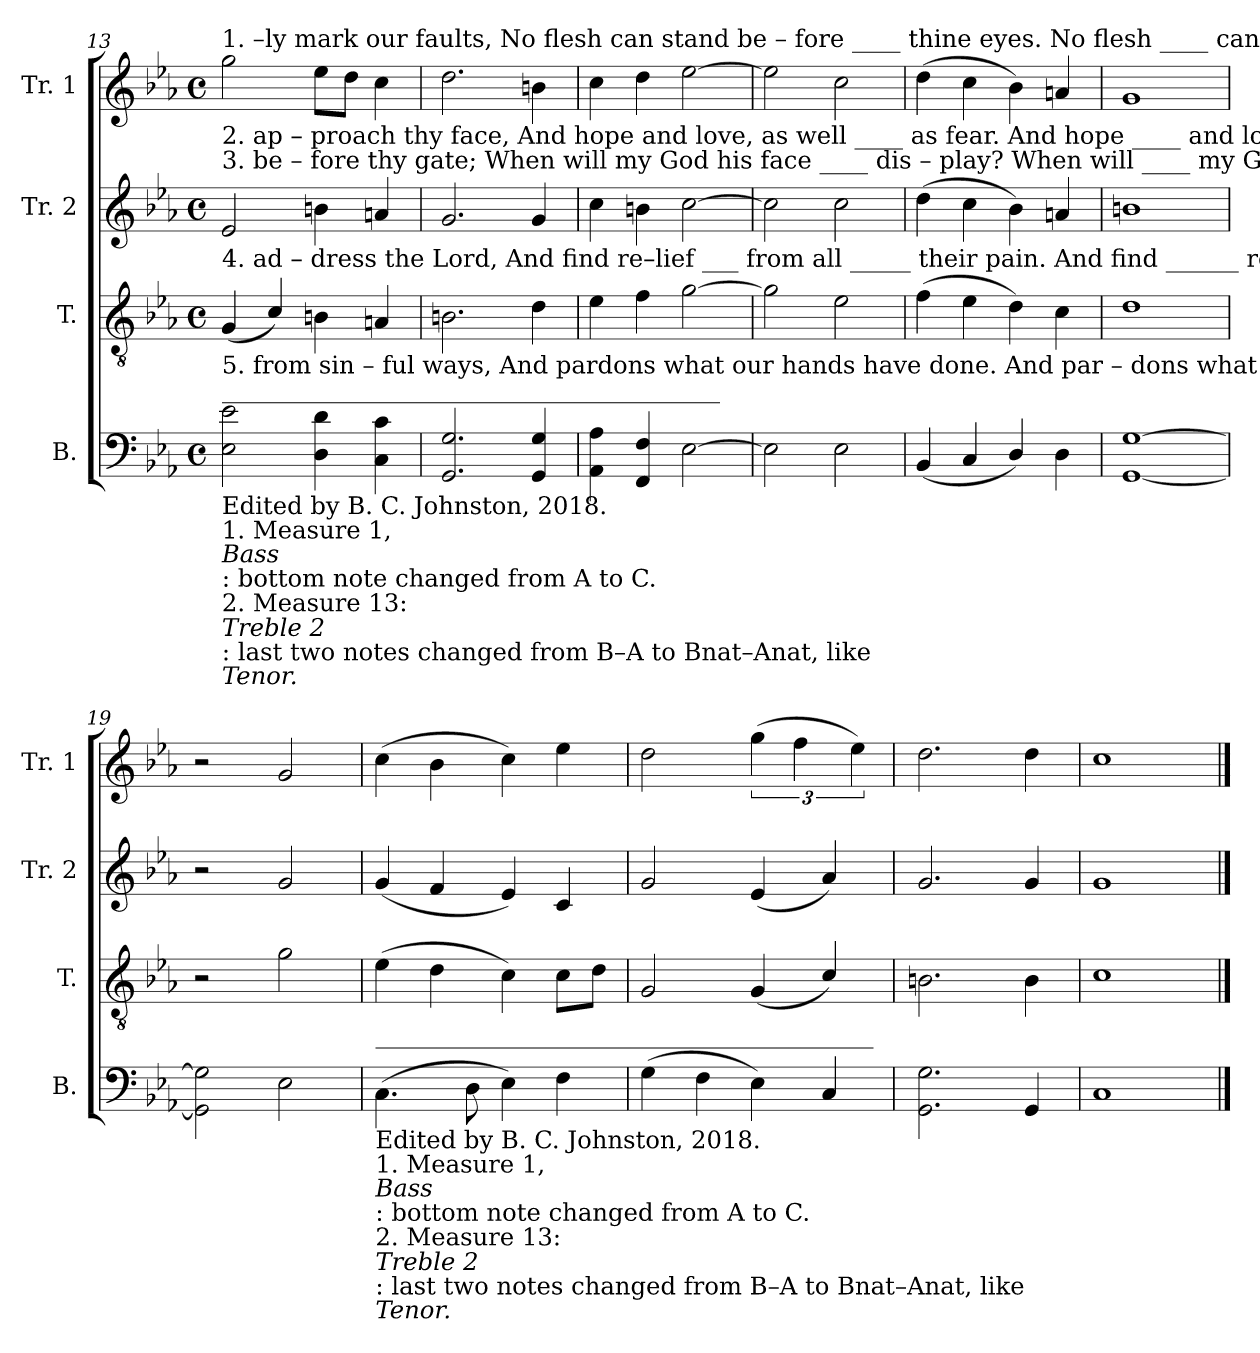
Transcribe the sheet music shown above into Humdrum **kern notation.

**kern	**kern	**kern	**kern
*part4	*part3	*part2	*part1
*staff4	*staff3	*staff2	*staff1
*I"B.	*I"T.	*I"Tr. 2	*I"Tr. 1
*I'B.	*I'T.	*I'Tr. 2	*I'Tr. 1
*clefF4	*clefGv2	*clefG2	*clefG2
*k[b-e-a-]	*k[b-e-a-]	*k[b-e-a-]	*k[b-e-a-]
*M4/4	*M4/4	*M4/4	*M4/4
*met(c)	*met(c)	*met(c)	*met(c)
=13	=13	=13	=13
!	!	!	!LO:TX:a:t=1. –ly     mark  our  faults,  No flesh can stand    be  – fore  ____  thine  eyes.       No   flesh ____   can   stand    be      –     fore  thine eyes.
!	!	!	!LO:TX:b:t=2.  ap  – proach thy face,   And hope and love,    as     well ____    as      fear.       And  hope ____   and    love,    as _____  well    as   fear.
!	!	!LO:TX:a:t=3.  be  –   fore   thy  gate;  When will my God     his    face ____  dis – play?       When will ____  my      God    his            face  dis–play?	!
!	!LO:TX:a:t=4.  ad – dress  the   Lord,   And find re–lief ___ from  all _____  their  pain.       And  find ______  re –   lief     from         all  their  pain.	!	!
!	!LO:TX:b:t=5. from   sin – ful    ways,   And pardons what    our    hands       have  done.      And   par      –      dons  what    our       hands have done.	!	!
!LO:TX:a:t=_________________________________________	!	!	!
!LO:TX:b:t=Edited by B. C. Johnston, 2018.	!	!	!
!LO:TX:b:t=1. Measure 1,	!	!	!
!LO:TX:b:i:t=Bass	!	!	!
!LO:TX:b:t=&colon; bottom note changed from A to C.	!	!	!
!LO:TX:b:t=2. Measure 13&colon;	!	!	!
!LO:TX:b:i:t=Treble 2	!	!	!
!LO:TX:b:t=&colon; last two notes changed from B–A to Bnat–Anat, like	!	!	!
!LO:TX:b:i:t=Tenor.	!	!	!
2E-\ 2e-\	(4G/	2e-/	2gg\
.	4c/)	.	.
4D\ 4d\	4Bn\	4bn\	8ee-\L
.	.	.	8dd\J
4C\ 4c\	4An/	4an/	4cc\
=14	=14	=14	=14
2.GG/ 2.G/	2.Bn\	2.g/	2.dd\
4GG/ 4G/	4d\	4g/	4bn\
=15	=15	=15	=15
4AA-\ 4A-\	4e-\	4cc\	4cc\
4FF/ 4F/	4f\	4bn\	4dd\
[2E-\	[2g\	[2cc\	[2ee-\
=16	=16	=16	=16
2E-\]	2g\]	2cc\]	2ee-\]
2E-\	2e-\	2cc\	2cc\
=17	=17	=17	=17
(4BB-/	(4f\	(4dd\	(4dd\
4C/	4e-\	4cc\	4cc\
4D/)	4d\)	4b-\)	4b-\)
4D\	4c\	4an/	4an/
=18	=18	=18	=18
[1GG [1G	1d	1bn	1g
=19	=19	=19	=19
2GG\] 2G\]	2r	2r	2r
2E-\	2g\	2g/	2g/
=20	=20	=20	=20
!LO:TX:a:t=_________________________________________	!	!	!
!LO:TX:b:t=Edited by B. C. Johnston, 2018.	!	!	!
!LO:TX:b:t=1. Measure 1,	!	!	!
!LO:TX:b:i:t=Bass	!	!	!
!LO:TX:b:t=&colon; bottom note changed from A to C.	!	!	!
!LO:TX:b:t=2. Measure 13&colon;	!	!	!
!LO:TX:b:i:t=Treble 2	!	!	!
!LO:TX:b:t=&colon; last two notes changed from B–A to Bnat–Anat, like	!	!	!
!LO:TX:b:i:t=Tenor.	!	!	!
(4.C\	(4e-\	(4g/	(4cc\
.	4d\	4f/	4b-\
8D\	.	.	.
4E-\)	4c\)	4e-/)	4cc\)
4F\	8c\L	4c/	4ee-\
.	8d\J	.	.
=21	=21	=21	=21
(4G\	2G/	2g/	2dd\
4F\	.	.	.
4E-\)	(4G/	(4e-/	(6gg\
.	.	.	6ff\
4C/	4c/)	4a-/)	.
.	.	.	6ee-\)
=22	=22	=22	=22
2.GG\ 2.G\	2.Bn\	2.g/	2.dd\
4GG/	4B\	4g/	4dd\
=23	=23	=23	=23
1C	1c	1g	1cc
==	==	==	==
*-	*-	*-	*-
